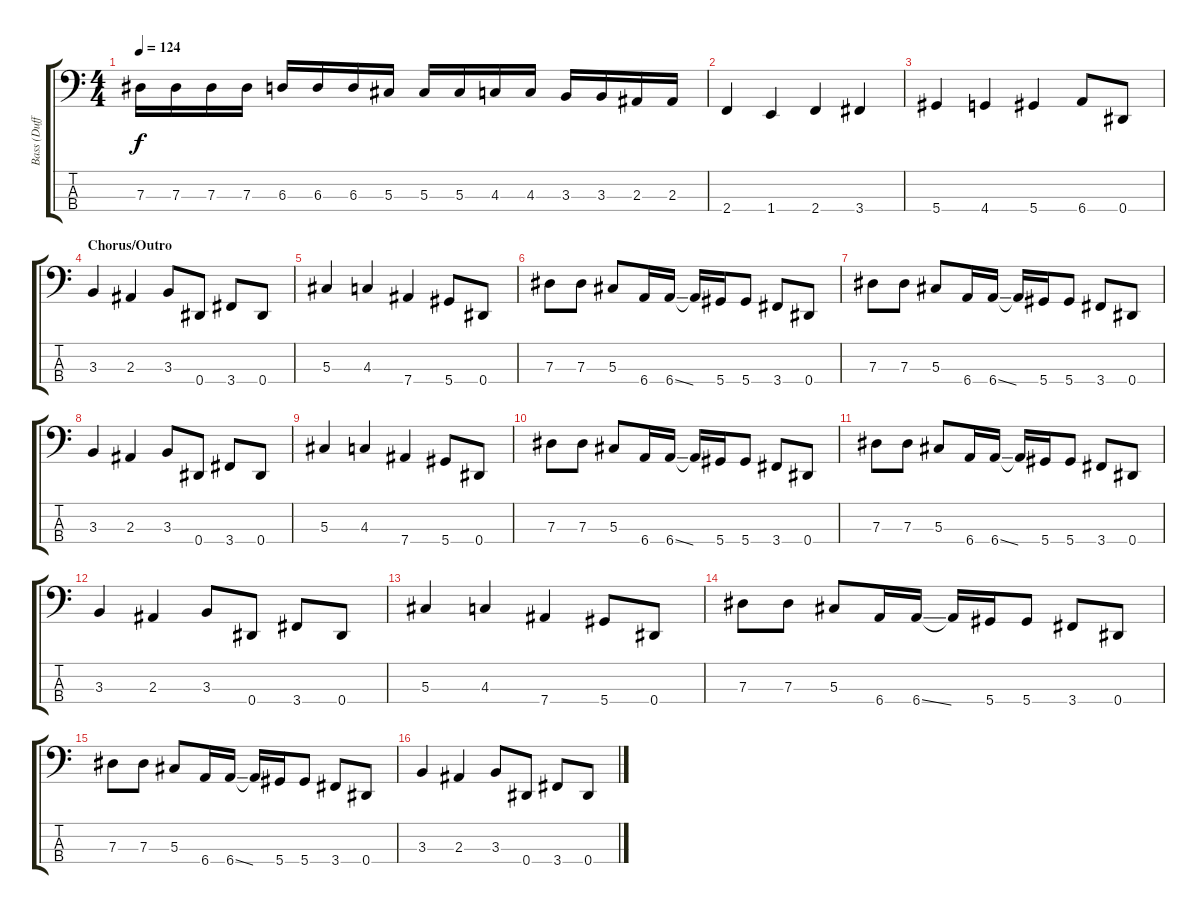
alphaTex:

\track ("Bass (Duff)" "Bass (Duff") {instrument electricbasspick}
\staff {score tabs}
\tuning (Gb2 Db2 Ab1 Eb1) {hide}
\ts (4 4)
\tempo 124
\clef f4
\ks c
7.3.16{dy f} 7.3.16 7.3.16 7.3.16 6.3.16 6.3.16 6.3.16 5.3.16 5.3.16 5.3.16 4.3.16 4.3.16 3.3.16 3.3.16 2.3.16 2.3.16 |
2.4.4 1.4.4 2.4.4 3.4.4 |
5.4.4 4.4.4 5.4.4 6.4.8 0.4.8 |
\section ("" "Chorus/Outro")
3.3.4 2.3.4 3.3.8 0.4.8 3.4.8 0.4.8 |
5.3.4 4.3.4 7.4.4 5.4.8 0.4.8 |
7.3.8 7.3.8 5.3.8 6.4.16 6.4{ss}.16 6.4{t}.16 5.4.16 5.4.8 3.4.8 0.4.8 |
7.3.8 7.3.8 5.3.8 6.4.16 6.4{ss}.16 6.4{t}.16 5.4.16 5.4.8 3.4.8 0.4.8 |
3.3.4 2.3.4 3.3.8 0.4.8 3.4.8 0.4.8 |
5.3.4 4.3.4 7.4.4 5.4.8 0.4.8 |
7.3.8 7.3.8 5.3.8 6.4.16 6.4{ss}.16 6.4{t}.16 5.4.16 5.4.8 3.4.8 0.4.8 |
7.3.8 7.3.8 5.3.8 6.4.16 6.4{ss}.16 6.4{t}.16 5.4.16 5.4.8 3.4.8 0.4.8 |
3.3.4 2.3.4 3.3.8 0.4.8 3.4.8 0.4.8 |
5.3.4 4.3.4 7.4.4 5.4.8 0.4.8 |
7.3.8 7.3.8 5.3.8 6.4.16 6.4{ss}.16 6.4{t}.16 5.4.16 5.4.8 3.4.8 0.4.8 |
7.3.8 7.3.8 5.3.8 6.4.16 6.4{ss}.16 6.4{t}.16 5.4.16 5.4.8 3.4.8 0.4.8 |
3.3.4 2.3.4 3.3.8 0.4.8 3.4.8 0.4.8
